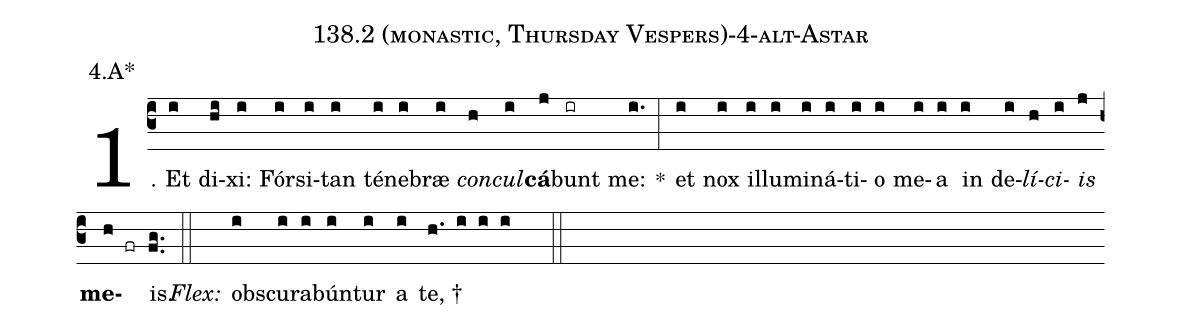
name: 138.2 (monastic, Thursday Vespers)-4-alt-Astar;
annotation: 4.A*;
%%
(c3)1. Et(i) di(hi)xi:(i) Fór(i)si(i)tan(i) té(i)ne(i)bræ(i) <i>con</i>(h)<i>cul</i>(i)<b>cá</b>(j)bunt(ir) me:(i.) *(:) et(i) nox(i) il(i)lu(i)mi(i)ná(i)ti(i)o(i) me(i)a(i) in(i) de(i)<i>lí</i>(h)<i>ci</i>(i)<i>is</i>(j) <b>me</b>(h fr)is.(fg..) (::)
<i>Flex:</i>()  obs(i)cu(i)ra(i)bún(i)tur(i) a(i) te, †(h. i i i  ::)
